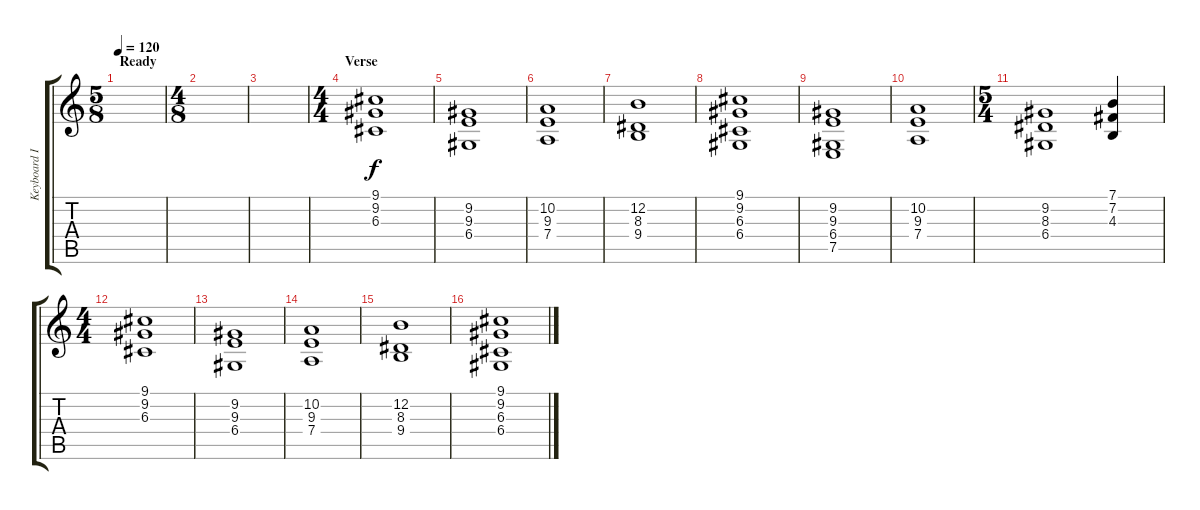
\track ("Keyboard II" "Keyboard I") {instrument stringensemble1}
\staff {score tabs}
\tuning (E4 B3 G3 D3 A2 E2) {hide}
\ts (5 8)
\section ("" "Ready")
\tempo 120
\clef g2
\ks c
|
\ts (4 8)
|
|
\ts (4 4)
\section ("" "Verse")
(9.1 9.2 6.3).1{volume 11 instrument stringensemble1} |
(9.2 9.3 6.4).1 |
(10.2 9.3 7.4).1 |
(12.2 8.3 9.4).1 |
(9.1 9.2 6.3 6.4).1 |
(9.2 9.3 6.4 7.5).1 |
(10.2 9.3 7.4).1 |
\ts (5 4)
(9.2 8.3 6.4).1 (7.1 7.2 4.3).4 |
\ts (4 4)
(9.1 9.2 6.3).1{volume 11 instrument stringensemble1} |
(9.2 9.3 6.4).1 |
(10.2 9.3 7.4).1 |
(12.2 8.3 9.4).1 |
(9.1 9.2 6.3 6.4).1
